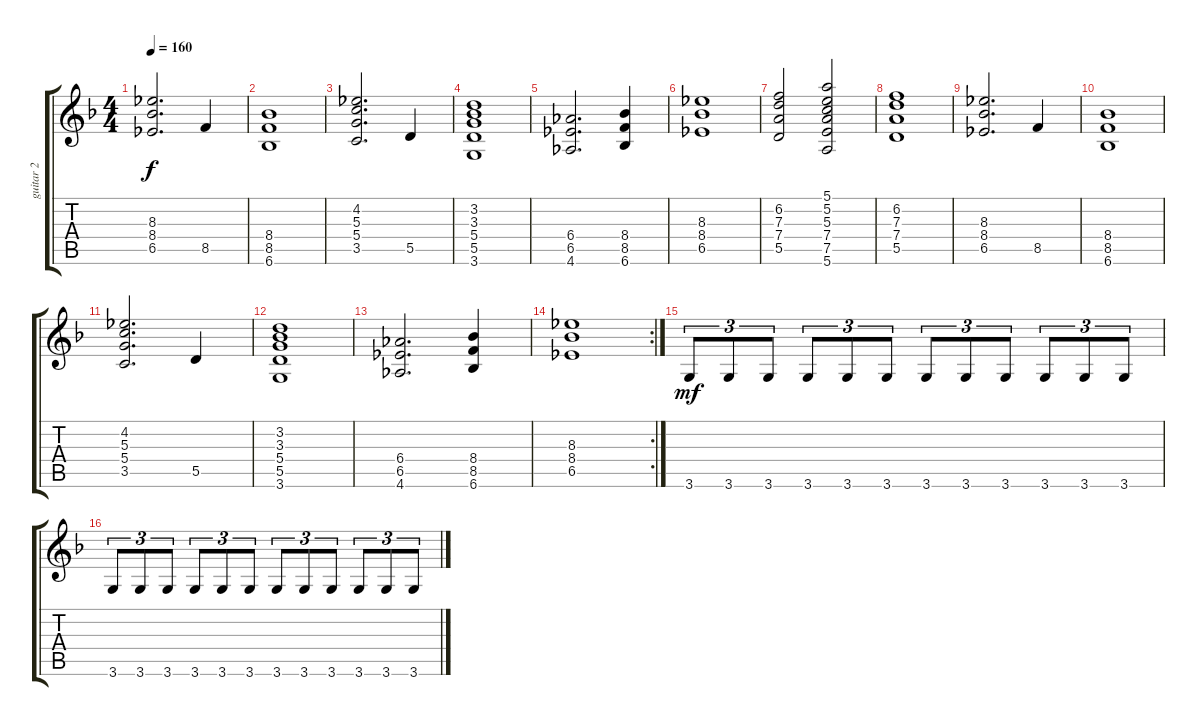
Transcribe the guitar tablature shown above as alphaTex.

\track ("guitar 2" "guitar 2") {instrument overdrivenguitar}
\staff {score tabs}
\tuning (E4 B3 G3 D3 A2 E2) {hide}
\ts (4 4)
\tempo 160
\clef g2
\ks dminor
(8.3 8.4 6.5).2{d dy f} 8.5.4 |
(8.4 8.5 6.6).1 |
(4.2 5.3 5.4 3.5).2{d} 5.5.4 |
(3.2 3.3 5.4 5.5 3.6).1 |
(6.4 6.5 4.6).2{d} (8.4 8.5 6.6).4 |
(8.3 8.4 6.5).1 |
(6.2 7.3 7.4 5.5).2 (5.1 5.2 5.3 7.4 7.5 5.6).2 |
(6.2 7.3 7.4 5.5).1 |
(8.3 8.4 6.5).2{d} 8.5.4 |
(8.4 8.5 6.6).1 |
(4.2 5.3 5.4 3.5).2{d} 5.5.4 |
(3.2 3.3 5.4 5.5 3.6).1 |
(6.4 6.5 4.6).2{d} (8.4 8.5 6.6).4 |
\rc 2
(8.3 8.4 6.5).1 |
3.6.8{tu (3 2) dy mf} 3.6.8{tu (3 2)} 3.6.8{tu (3 2)} 3.6.8{tu (3 2)} 3.6.8{tu (3 2)} 3.6.8{tu (3 2)} 3.6.8{tu (3 2)} 3.6.8{tu (3 2)} 3.6.8{tu (3 2)} 3.6.8{tu (3 2)} 3.6.8{tu (3 2)} 3.6.8{tu (3 2)} |
3.6.8{tu (3 2)} 3.6.8{tu (3 2)} 3.6.8{tu (3 2)} 3.6.8{tu (3 2)} 3.6.8{tu (3 2)} 3.6.8{tu (3 2)} 3.6.8{tu (3 2)} 3.6.8{tu (3 2)} 3.6.8{tu (3 2)} 3.6.8{tu (3 2)} 3.6.8{tu (3 2)} 3.6.8{tu (3 2)}
